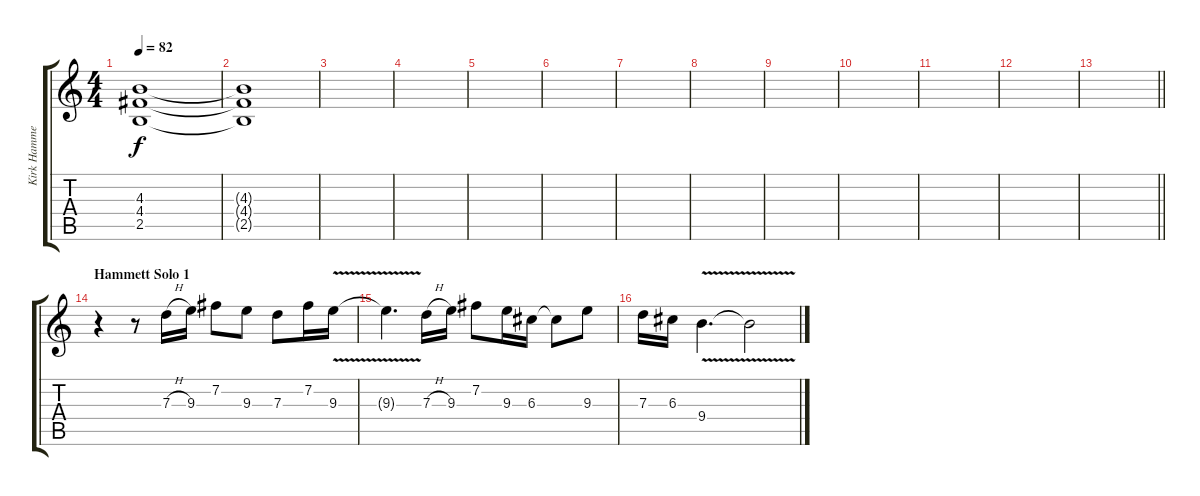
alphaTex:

\track ("Kirk Hammett" "Kirk Hamme") {instrument distortionguitar}
\staff {score tabs}
\tuning (E4 B3 G3 D3 A2 E2) {hide}
\ts (4 4)
\tempo 82
\clef g2
\ks c
(4.3{t} 4.4{t} 2.5{t}).1{dy f} |
(4.3{t} 4.4{t} 2.5{t}).1 |
|
|
|
|
|
|
|
|
|
|
\barLineRight lightlight
|
\section ("" "Hammett Solo 1")
r.4{volume 16 instrument overdrivenguitar} r.8 7.3{h}.16 9.3.16 7.2.8 9.3.8 7.3.8 7.2.16 9.3{v}.16 |
9.3{t}.4{d} 7.3{h}.16 9.3.16 7.2.8 9.3.16 6.3.16 6.3{t}.8 9.3.8 |
7.3.16 6.3.16 9.4{v}.4{d} 9.4{t}.2
